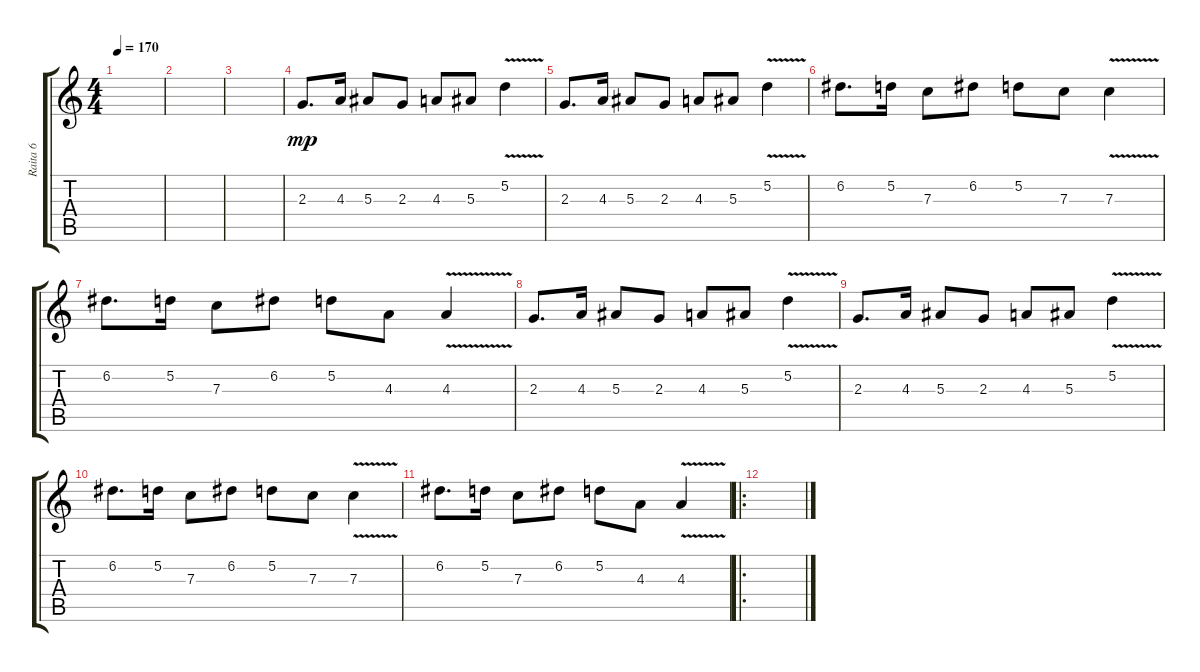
\track ("Raita 6" "Raita 6") {instrument overdrivenguitar}
\staff {score tabs}
\tuning (D4 A3 F3 C3 G2 D2) {hide}
\ts (4 4)
\tempo 170
\clef g2
\ks c
|
|
|
2.3.8{d dy mp volume 14 balance 0} 4.3.16 5.3.8 2.3.8 4.3.8 5.3.8 5.2{v}.4 |
2.3.8{d} 4.3.16 5.3.8 2.3.8 4.3.8 5.3.8 5.2{v}.4 |
6.2.8{d} 5.2.16 7.3.8 6.2.8 5.2.8 7.3.8 7.3{v}.4 |
6.2.8{d} 5.2.16 7.3.8 6.2.8 5.2.8 4.3.8 4.3{v}.4 |
2.3.8{d} 4.3.16 5.3.8 2.3.8 4.3.8 5.3.8 5.2{v}.4 |
2.3.8{d} 4.3.16 5.3.8 2.3.8 4.3.8 5.3.8 5.2{v}.4 |
6.2.8{d} 5.2.16 7.3.8 6.2.8 5.2.8 7.3.8 7.3{v}.4 |
6.2.8{d} 5.2.16 7.3.8 6.2.8 5.2.8 4.3.8 4.3{v}.4 |
\ro
